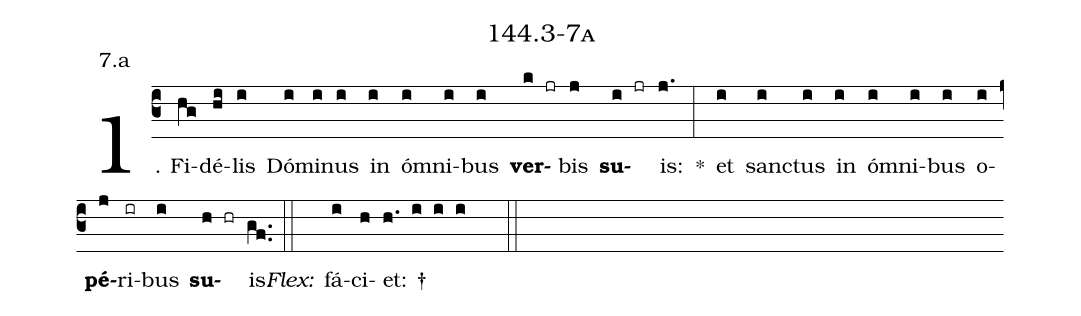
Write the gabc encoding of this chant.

name: 144.3-7a;
annotation: 7.a;
%%
(c3)1. Fi(hg)dé(hi)lis(i) Dó(i)mi(i)nus(i) in(i) óm(i)ni(i)bus(i) <b>ver</b>(k jr)bis(j) <b>su</b>(i jr)is:(j.) *(:) et(i) sanc(i)tus(i) in(i) óm(i)ni(i)bus(i) o(i)<b>pé</b>(j)ri(ir)bus(i) <b>su</b>(h hr)is.(gf..) (::)
<i>Flex:</i>()  fá(i)ci(h)et: †(h. i i i  ::)
